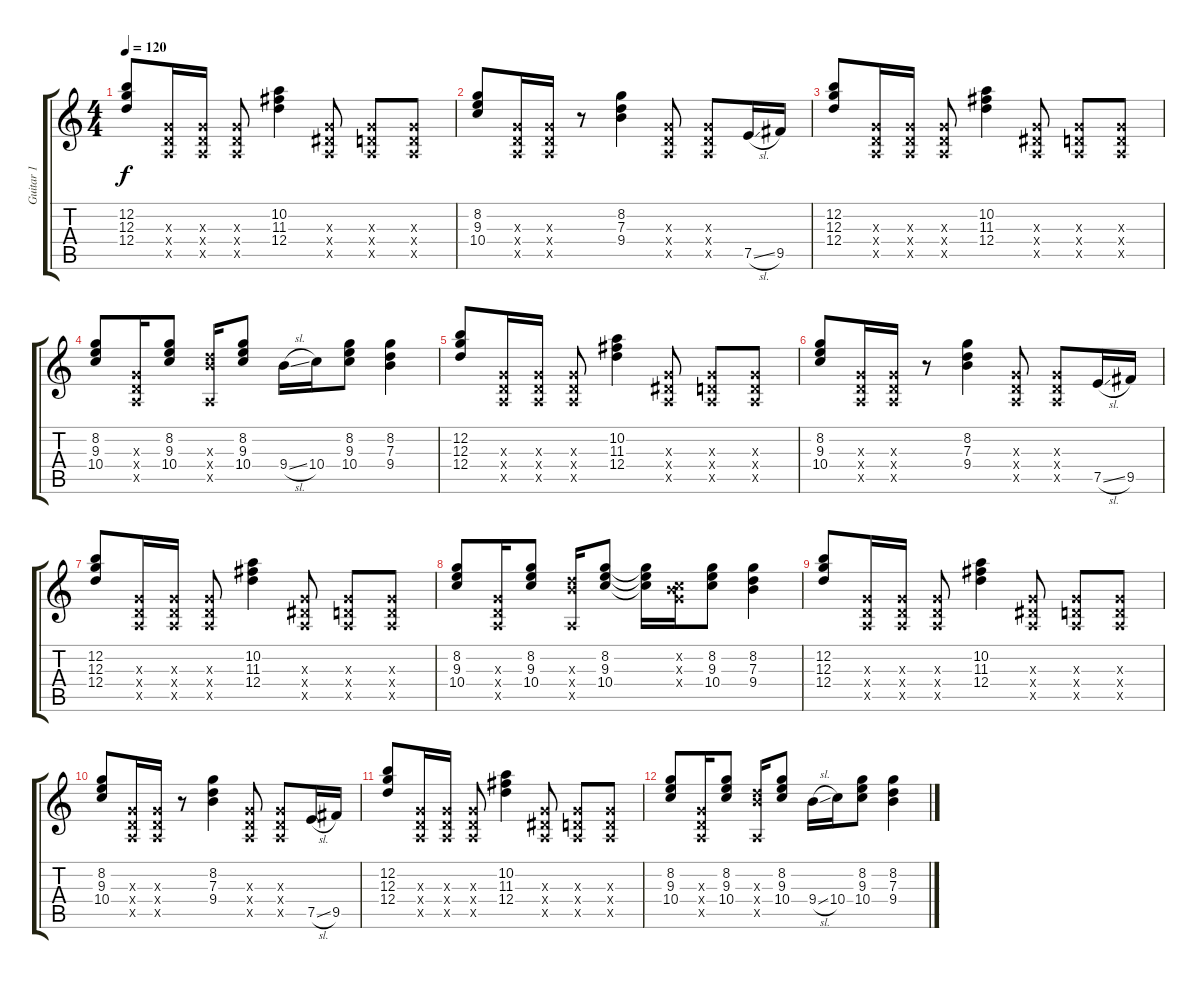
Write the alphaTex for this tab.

\track ("Guitar 1" "Guitar 1") {instrument distortionguitar}
\staff {score tabs}
\tuning (E4 B3 G3 D3 A2 E2) {hide}
\ts (4 4)
\tempo 120
\clef g2
\ks c
(12.2 12.3 12.4).8{dy f} (0.3{x} 0.4{x} 0.5{x}).16 (0.3{x} 0.4{x} 0.5{x}).16 (0.3{x} 0.4{x} 0.5{x}).8 (10.2 11.3 12.4).4 (0.3{x} 1.4{x} 0.5{x}).8 (0.3{x} 0.4{x} 0.5{x}).8 (0.3{x} 0.4{x} 0.5{x}).8 |
(8.2 9.3 10.4).8 (0.3{x} 0.4{x} 0.5{x}).16 (0.3{x} 0.4{x} 0.5{x}).16 r.8 (8.2 7.3 9.4).4 (0.3{x} 0.4{x} 0.5{x}).8 (0.3{x} 0.4{x} 0.5{x}).8 7.5{sl}.16 9.5.16 |
(12.2 12.3 12.4).8 (0.3{x} 0.4{x} 0.5{x}).16 (0.3{x} 0.4{x} 0.5{x}).16 (0.3{x} 0.4{x} 0.5{x}).8 (10.2 11.3 12.4).4 (0.3{x} 1.4{x} 0.5{x}).8 (0.3{x} 0.4{x} 0.5{x}).8 (0.3{x} 0.4{x} 0.5{x}).8 |
(8.2 9.3 10.4).8 (0.3{x} 0.4{x} 0.5{x}).16 (8.2 9.3 10.4).8 (7.3{x} 9.4{x} 0.5{x}).16 (8.2 9.3 10.4).8 9.4{sl}.16 10.4.16 (8.2 9.3 10.4).8 (8.2 7.3 9.4).4 |
(12.2 12.3 12.4).8 (0.3{x} 0.4{x} 0.5{x}).16 (0.3{x} 0.4{x} 0.5{x}).16 (0.3{x} 0.4{x} 0.5{x}).8 (10.2 11.3 12.4).4 (0.3{x} 1.4{x} 0.5{x}).8 (0.3{x} 0.4{x} 0.5{x}).8 (0.3{x} 0.4{x} 0.5{x}).8 |
(8.2 9.3 10.4).8 (0.3{x} 0.4{x} 0.5{x}).16 (0.3{x} 0.4{x} 0.5{x}).16 r.8 (8.2 7.3 9.4).4 (0.3{x} 0.4{x} 0.5{x}).8 (0.3{x} 0.4{x} 0.5{x}).8 7.5{sl}.16 9.5.16 |
(12.2 12.3 12.4).8 (0.3{x} 0.4{x} 0.5{x}).16 (0.3{x} 0.4{x} 0.5{x}).16 (0.3{x} 0.4{x} 0.5{x}).8 (10.2 11.3 12.4).4 (0.3{x} 1.4{x} 0.5{x}).8 (0.3{x} 0.4{x} 0.5{x}).8 (0.3{x} 0.4{x} 0.5{x}).8 |
(8.2 9.3 10.4).8 (0.3{x} 0.4{x} 0.5{x}).16 (8.2 9.3 10.4).8 (7.3{x} 9.4{x} 0.5{x}).16 (8.2 9.3 10.4).8 (8.2{t} 9.3{t} 10.4{t}).16 (0.2{x} 0.3{x} 10.4{x}).16 (8.2 9.3 10.4).8 (8.2 7.3 9.4).4 |
(12.2 12.3 12.4).8 (0.3{x} 0.4{x} 0.5{x}).16 (0.3{x} 0.4{x} 0.5{x}).16 (0.3{x} 0.4{x} 0.5{x}).8 (10.2 11.3 12.4).4 (0.3{x} 1.4{x} 0.5{x}).8 (0.3{x} 0.4{x} 0.5{x}).8 (0.3{x} 0.4{x} 0.5{x}).8 |
(8.2 9.3 10.4).8 (0.3{x} 0.4{x} 0.5{x}).16 (0.3{x} 0.4{x} 0.5{x}).16 r.8 (8.2 7.3 9.4).4 (0.3{x} 0.4{x} 0.5{x}).8 (0.3{x} 0.4{x} 0.5{x}).8 7.5{sl}.16 9.5.16 |
(12.2 12.3 12.4).8 (0.3{x} 0.4{x} 0.5{x}).16 (0.3{x} 0.4{x} 0.5{x}).16 (0.3{x} 0.4{x} 0.5{x}).8 (10.2 11.3 12.4).4 (0.3{x} 1.4{x} 0.5{x}).8 (0.3{x} 0.4{x} 0.5{x}).8 (0.3{x} 0.4{x} 0.5{x}).8 |
(8.2 9.3 10.4).8 (0.3{x} 0.4{x} 0.5{x}).16 (8.2 9.3 10.4).8 (7.3{x} 9.4{x} 0.5{x}).16 (8.2 9.3 10.4).8 9.4{sl}.16 10.4.16 (8.2 9.3 10.4).8 (8.2 7.3 9.4).4
